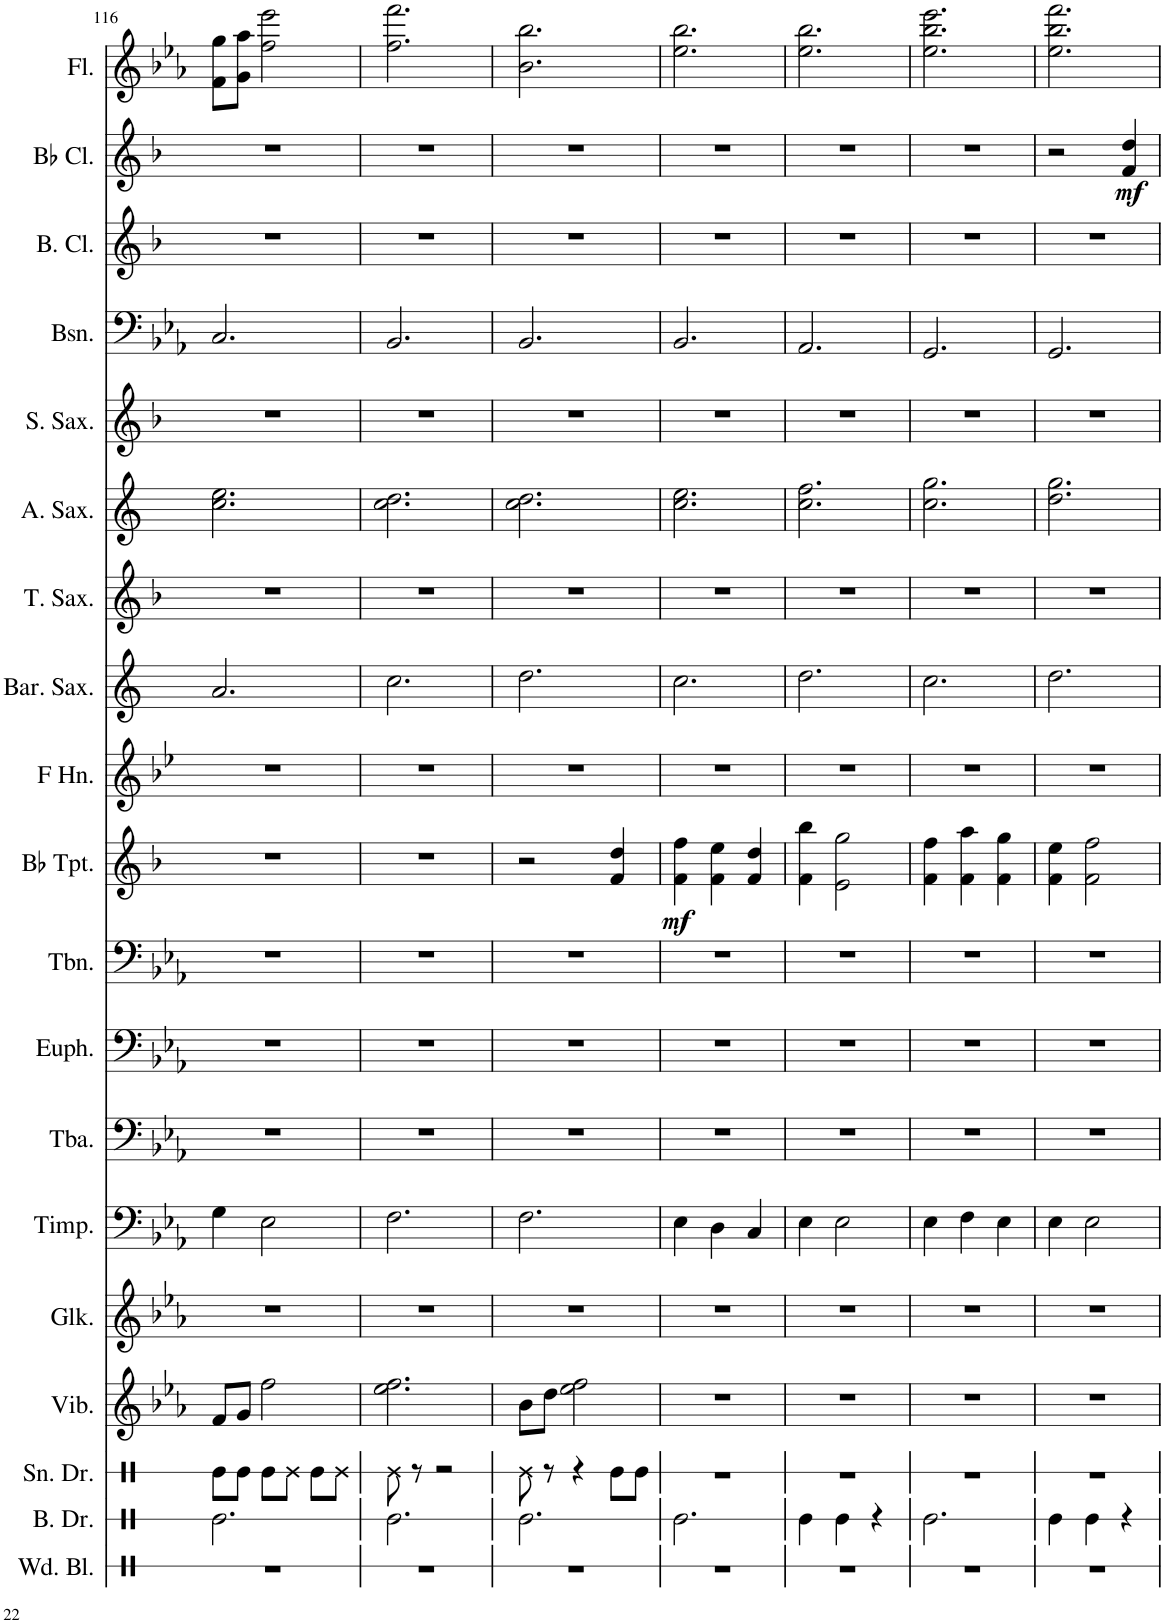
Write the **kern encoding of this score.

**kern	**kern	**kern	**kern	**kern	**kern	**kern	**kern	**kern	**kern	**dynam	**kern	**kern	**kern	**kern	**kern	**kern	**kern	**kern	**dynam	**kern
*part19	*part18	*part17	*part16	*part15	*part14	*part13	*part12	*part11	*part10	*part10	*part9	*part8	*part7	*part6	*part5	*part4	*part3	*part2	*part2	*part1
*staff19	*staff18	*staff17	*staff16	*staff15	*staff14	*staff13	*staff12	*staff11	*staff10	*staff10	*staff9	*staff8	*staff7	*staff6	*staff5	*staff4	*staff3	*staff2	*staff2	*staff1
*I"Wood Blocks	*I"Bass Drum	*I"Snare Drum	*I"Vibraphone	*I"Glockenspiel	*I"Timpani	*I"Tuba	*I"Euphonium	*I"Trombone	*I"Bb Trumpet	*	*I"Horn in F	*I"Baritone Saxophone	*I"Tenor Saxophone	*I"Alto Saxophone	*I"Soprano Saxophone	*I"Bassoon	*I"Bass Clarinet	*I"Bb Clarinet	*	*I"Flute
*I'Wd. Bl.	*I'B. Dr.	*I'Sn. Dr.	*I'Vib.	*I'Glk.	*I'Timp.	*I'Tba.	*I'Euph.	*I'Tbn.	*I'Bb Tpt.	*	*	*I'Bar. Sax.	*I'T. Sax.	*I'A. Sax.	*I'S. Sax.	*I'Bsn.	*I'B. Cl.	*I'Bb Cl.	*	*I'Fl.
!!LO:PB:g=z
*clefX	*clefX	*clefX	*clefG2	*clefG2	*clefF4	*clefF4	*clefF4	*clefF4	*clefG2	*	*clefG2	*clefG2	*clefG2	*clefG2	*clefG2	*clefF4	*clefG2	*clefG2	*	*clefG2
*	*	*	*	*Trd-14c-24	*	*	*	*	*Trd1c2	*	*Trd4c7	*Trd12c21	*Trd8c14	*Trd5c9	*Trd1c2	*	*Trd8c14	*Trd1c2	*	*
*k[]	*k[]	*k[]	*k[b-e-a-]	*k[b-e-a-]	*k[b-e-a-]	*k[b-e-a-]	*k[b-e-a-]	*k[b-e-a-]	*k[b-]	*	*k[b-e-]	*k[]	*k[b-]	*k[]	*k[b-]	*k[b-e-a-]	*k[b-]	*k[b-]	*	*k[b-e-a-]
*M3/4	*M3/4	*M3/4	*M3/4	*M3/4	*M3/4	*M3/4	*M3/4	*M3/4	*M3/4	*	*M3/4	*M3/4	*M3/4	*M3/4	*M3/4	*M3/4	*M3/4	*M3/4	*	*M3/4
=116	=116	=116	=116	=116	=116	=116	=116	=116	=116	=116	=116	=116	=116	=116	=116	=116	=116	=116	=116	=116
2.r	2.Re\	8Re\L	8f/L	2.r	4G\	2.r	2.r	2.r	2.r	.	2.r	2.a/	2.r	2.cc\ 2.ee\	2.r	2.C/	2.r	2.r	.	8f\ 8gg\L
.	.	8Re\J	8g/J	.	.	.	.	.	.	.	.	.	.	.	.	.	.	.	.	8g\ 8aa-\J
.	.	8Re\L	2ff\	.	2E-\	.	.	.	.	.	.	.	.	.	.	.	.	.	.	2ff\ 2eee-\
.	.	8Re\J	.	.	.	.	.	.	.	.	.	.	.	.	.	.	.	.	.	.
.	.	8Re\L	.	.	.	.	.	.	.	.	.	.	.	.	.	.	.	.	.	.
.	.	8Re\J	.	.	.	.	.	.	.	.	.	.	.	.	.	.	.	.	.	.
=117	=117	=117	=117	=117	=117	=117	=117	=117	=117	=117	=117	=117	=117	=117	=117	=117	=117	=117	=117	=117
2.r	2.Re\	8Re\	2.ee-\ 2.ff\	2.r	2.F\	2.r	2.r	2.r	2.r	.	2.r	2.cc\	2.r	2.cc\ 2.dd\	2.r	2.BB-/	2.r	2.r	.	2.ff\ 2.fff\
.	.	8r	.	.	.	.	.	.	.	.	.	.	.	.	.	.	.	.	.	.
.	.	2r	.	.	.	.	.	.	.	.	.	.	.	.	.	.	.	.	.	.
=118	=118	=118	=118	=118	=118	=118	=118	=118	=118	=118	=118	=118	=118	=118	=118	=118	=118	=118	=118	=118
2.r	2.Re\	8Re\	8b-\L	2.r	2.F\	2.r	2.r	2.r	2r	.	2.r	2.dd\	2.r	2.cc\ 2.dd\	2.r	2.BB-/	2.r	2.r	.	2.b-\ 2.bb-\
.	.	8r	8dd\J	.	.	.	.	.	.	.	.	.	.	.	.	.	.	.	.	.
.	.	4r	2ee-\ 2ff\	.	.	.	.	.	.	.	.	.	.	.	.	.	.	.	.	.
.	.	8Re\L	.	.	.	.	.	.	4f/ 4dd/	.	.	.	.	.	.	.	.	.	.	.
.	.	8Re\J	.	.	.	.	.	.	.	.	.	.	.	.	.	.	.	.	.	.
=119	=119	=119	=119	=119	=119	=119	=119	=119	=119	=119	=119	=119	=119	=119	=119	=119	=119	=119	=119	=119
!	!	!	!	!	!	!	!	!	!	!LO:DY:b	!	!	!	!	!	!	!	!	!	!
2.r	2.Re\	2.r	2.r	2.r	4E-\	2.r	2.r	2.r	4f\ 4ff\	mf	2.r	2.cc\	2.r	2.cc\ 2.ee\	2.r	2.BB-/	2.r	2.r	.	2.ee-\ 2.bb-\
.	.	.	.	.	4D\	.	.	.	4f\ 4ee\	.	.	.	.	.	.	.	.	.	.	.
.	.	.	.	.	4C/	.	.	.	4f/ 4dd/	.	.	.	.	.	.	.	.	.	.	.
=120	=120	=120	=120	=120	=120	=120	=120	=120	=120	=120	=120	=120	=120	=120	=120	=120	=120	=120	=120	=120
2.r	4Re\	2.r	2.r	2.r	4E-\	2.r	2.r	2.r	4f\ 4bb-\	.	2.r	2.dd\	2.r	2.cc\ 2.ff\	2.r	2.AA-/	2.r	2.r	.	2.ee-\ 2.bb-\
.	4Re\	.	.	.	2E-\	.	.	.	2e\ 2gg\	.	.	.	.	.	.	.	.	.	.	.
.	4r	.	.	.	.	.	.	.	.	.	.	.	.	.	.	.	.	.	.	.
=121	=121	=121	=121	=121	=121	=121	=121	=121	=121	=121	=121	=121	=121	=121	=121	=121	=121	=121	=121	=121
2.r	2.Re\	2.r	2.r	2.r	4E-\	2.r	2.r	2.r	4f\ 4ff\	.	2.r	2.cc\	2.r	2.cc\ 2.gg\	2.r	2.GG/	2.r	2.r	.	2.ee-\ 2.bb-\ 2.eee-\
.	.	.	.	.	4F\	.	.	.	4f\ 4aa\	.	.	.	.	.	.	.	.	.	.	.
.	.	.	.	.	4E-\	.	.	.	4f\ 4gg\	.	.	.	.	.	.	.	.	.	.	.
=122	=122	=122	=122	=122	=122	=122	=122	=122	=122	=122	=122	=122	=122	=122	=122	=122	=122	=122	=122	=122
2.r	4Re\	2.r	2.r	2.r	4E-\	2.r	2.r	2.r	4f\ 4ee\	.	2.r	2.dd\	2.r	2.dd\ 2.gg\	2.r	2.GG/	2.r	2r	.	2.ee-\ 2.bb-\ 2.fff\
.	4Re\	.	.	.	2E-\	.	.	.	2f\ 2ff\	.	.	.	.	.	.	.	.	.	.	.
!	!	!	!	!	!	!	!	!	!	!	!	!	!	!	!	!	!	!	!LO:DY:b	!
.	4r	.	.	.	.	.	.	.	.	.	.	.	.	.	.	.	.	4f/ 4dd/	mf	.
=	=	=	=	=	=	=	=	=	=	=	=	=	=	=	=	=	=	=	=	=
*-	*-	*-	*-	*-	*-	*-	*-	*-	*-	*-	*-	*-	*-	*-	*-	*-	*-	*-	*-	*-
